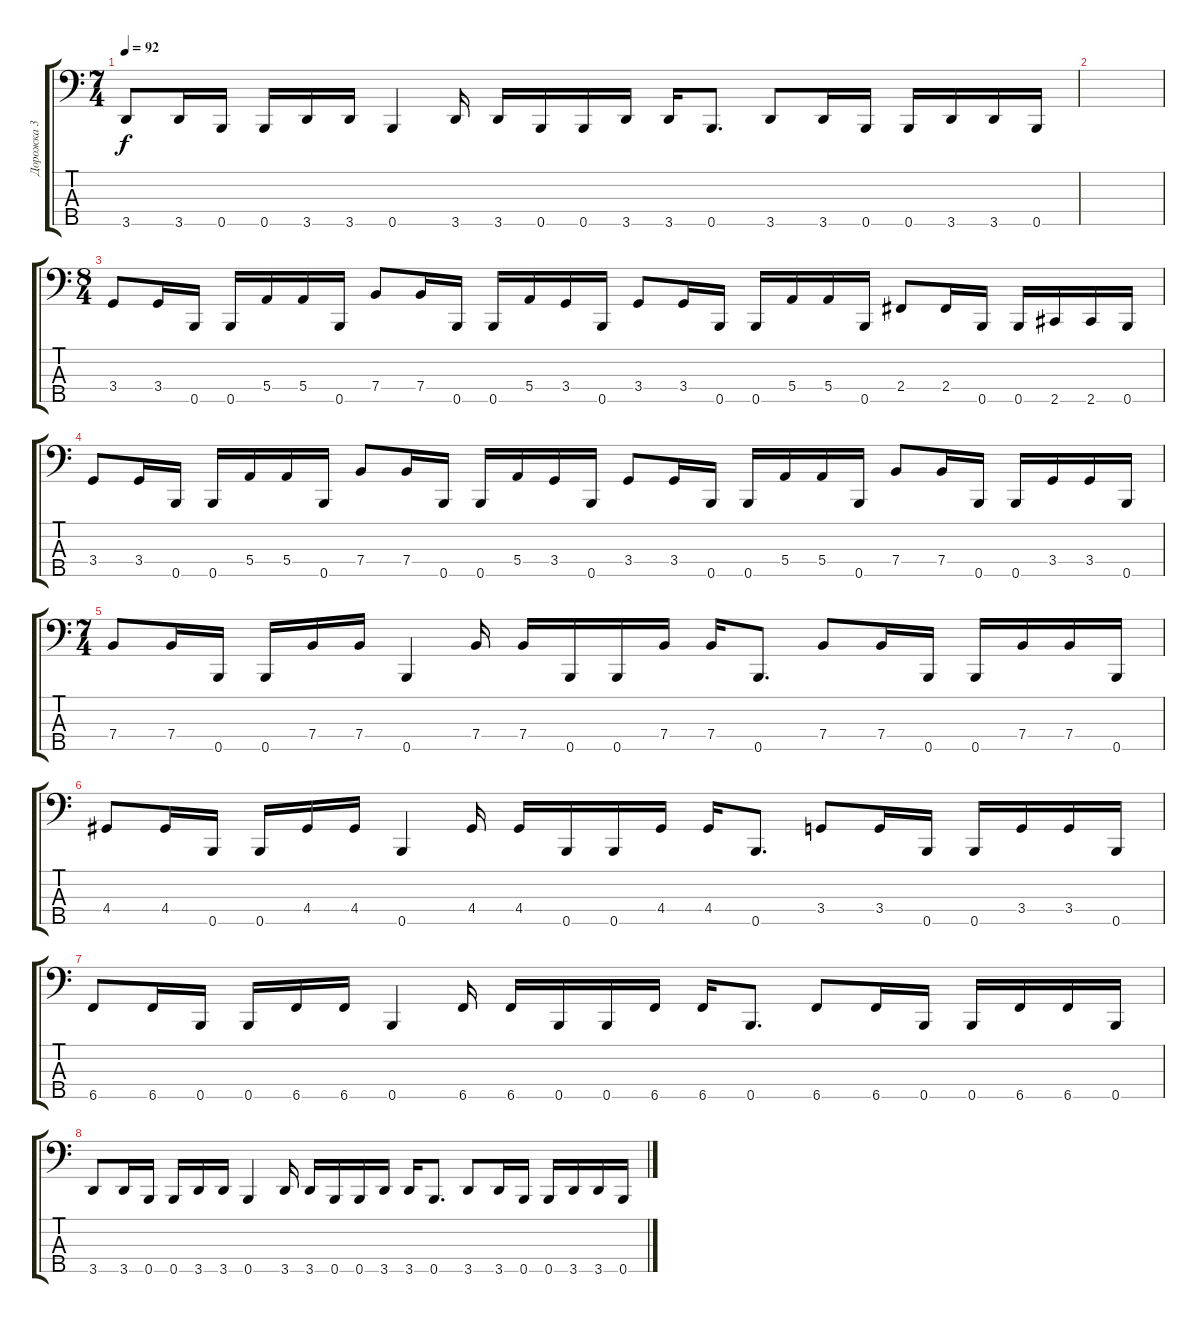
\track ("Дорожка 3" "Дорожка 3") {instrument electricbasspick}
\staff {score tabs}
\tuning (G2 D2 A1 E1 B0) {hide}
\ts (7 4)
\tempo 92
\clef f4
\ks c
3.5.8{dy f} 3.5.16 0.5.16 0.5.16 3.5.16 3.5.16 0.5.4 3.5.16 3.5.16 0.5.16 0.5.16 3.5.16 3.5.16 0.5.8{d} 3.5.8 3.5.16 0.5.16 0.5.16 3.5.16 3.5.16 0.5.16 |
|
\ts (8 4)
3.4.8 3.4.16 0.5.16 0.5.16 5.4.16 5.4.16 0.5.16 7.4.8 7.4.16 0.5.16 0.5.16 5.4.16 3.4.16 0.5.16 3.4.8 3.4.16 0.5.16 0.5.16 5.4.16 5.4.16 0.5.16 2.4.8 2.4.16 0.5.16 0.5.16 2.5.16 2.5.16 0.5.16 |
3.4.8 3.4.16 0.5.16 0.5.16 5.4.16 5.4.16 0.5.16 7.4.8 7.4.16 0.5.16 0.5.16 5.4.16 3.4.16 0.5.16 3.4.8 3.4.16 0.5.16 0.5.16 5.4.16 5.4.16 0.5.16 7.4.8 7.4.16 0.5.16 0.5.16 3.4.16 3.4.16 0.5.16 |
\ts (7 4)
7.4.8 7.4.16 0.5.16 0.5.16 7.4.16 7.4.16 0.5.4 7.4.16 7.4.16 0.5.16 0.5.16 7.4.16 7.4.16 0.5.8{d} 7.4.8 7.4.16 0.5.16 0.5.16 7.4.16 7.4.16 0.5.16 |
4.4.8 4.4.16 0.5.16 0.5.16 4.4.16 4.4.16 0.5.4 4.4.16 4.4.16 0.5.16 0.5.16 4.4.16 4.4.16 0.5.8{d} 3.4.8 3.4.16 0.5.16 0.5.16 3.4.16 3.4.16 0.5.16 |
6.5.8 6.5.16 0.5.16 0.5.16 6.5.16 6.5.16 0.5.4 6.5.16 6.5.16 0.5.16 0.5.16 6.5.16 6.5.16 0.5.8{d} 6.5.8 6.5.16 0.5.16 0.5.16 6.5.16 6.5.16 0.5.16 |
3.5.8 3.5.16 0.5.16 0.5.16 3.5.16 3.5.16 0.5.4 3.5.16 3.5.16 0.5.16 0.5.16 3.5.16 3.5.16 0.5.8{d} 3.5.8 3.5.16 0.5.16 0.5.16 3.5.16 3.5.16 0.5.16
